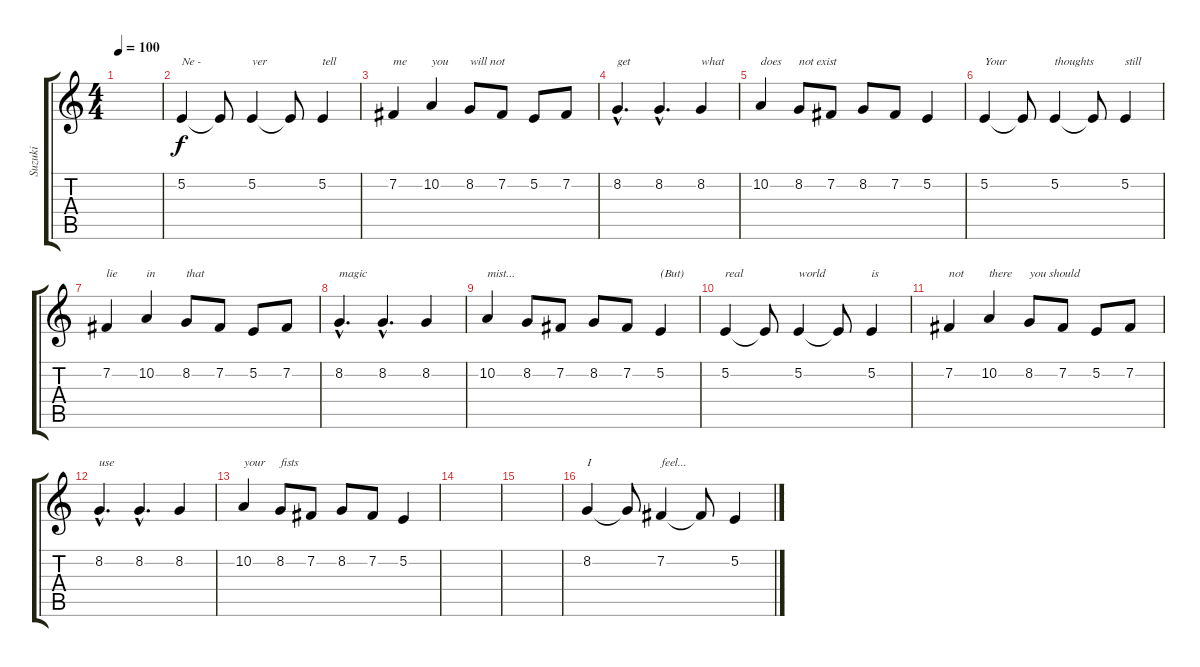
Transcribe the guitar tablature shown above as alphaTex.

\track ("Suzuki" "Suzuki") {instrument oboe}
\staff {score tabs}
\tuning (E4 B3 G3 D3 A2 E2) {hide}
\ts (4 4)
\tempo 100
\clef g2
\ks c
|
5.2.4{txt "Ne -"} 5.2{t}.8 5.2.4{txt "ver"} 5.2{t}.8 5.2.4{txt "tell"} |
7.2.4{txt "me"} 10.2.4{txt "you"} 8.2.8{txt "will not"} 7.2.8 5.2.8 7.2.8 |
8.2{hac}.4{d txt "get"} 8.2{hac}.4{d} 8.2.4{txt "what"} |
10.2.4{txt "does"} 8.2.8{txt "not exist"} 7.2.8 8.2.8 7.2.8 5.2.4 |
5.2.4{txt "Your"} 5.2{t}.8 5.2.4{txt "thoughts"} 5.2{t}.8 5.2.4{txt "still"} |
7.2.4{txt "lie"} 10.2.4{txt "in"} 8.2.8{txt "that"} 7.2.8 5.2.8 7.2.8 |
8.2{hac}.4{d txt "magic"} 8.2{hac}.4{d} 8.2.4 |
10.2.4{txt "mist..."} 8.2.8 7.2.8 8.2.8 7.2.8 5.2.4{txt "(But)"} |
5.2.4{txt "real"} 5.2{t}.8 5.2.4{txt "world"} 5.2{t}.8 5.2.4{txt "is"} |
7.2.4{txt "not"} 10.2.4{txt "there"} 8.2.8{txt "you should"} 7.2.8 5.2.8 7.2.8 |
8.2{hac}.4{d txt "use"} 8.2{hac}.4{d} 8.2.4 |
10.2.4{txt "your"} 8.2.8{txt "fists"} 7.2.8 8.2.8 7.2.8 5.2.4 |
|
|
8.2.4{txt "I"} 8.2{t}.8 7.2.4{txt "feel..."} 7.2{t}.8 5.2.4
